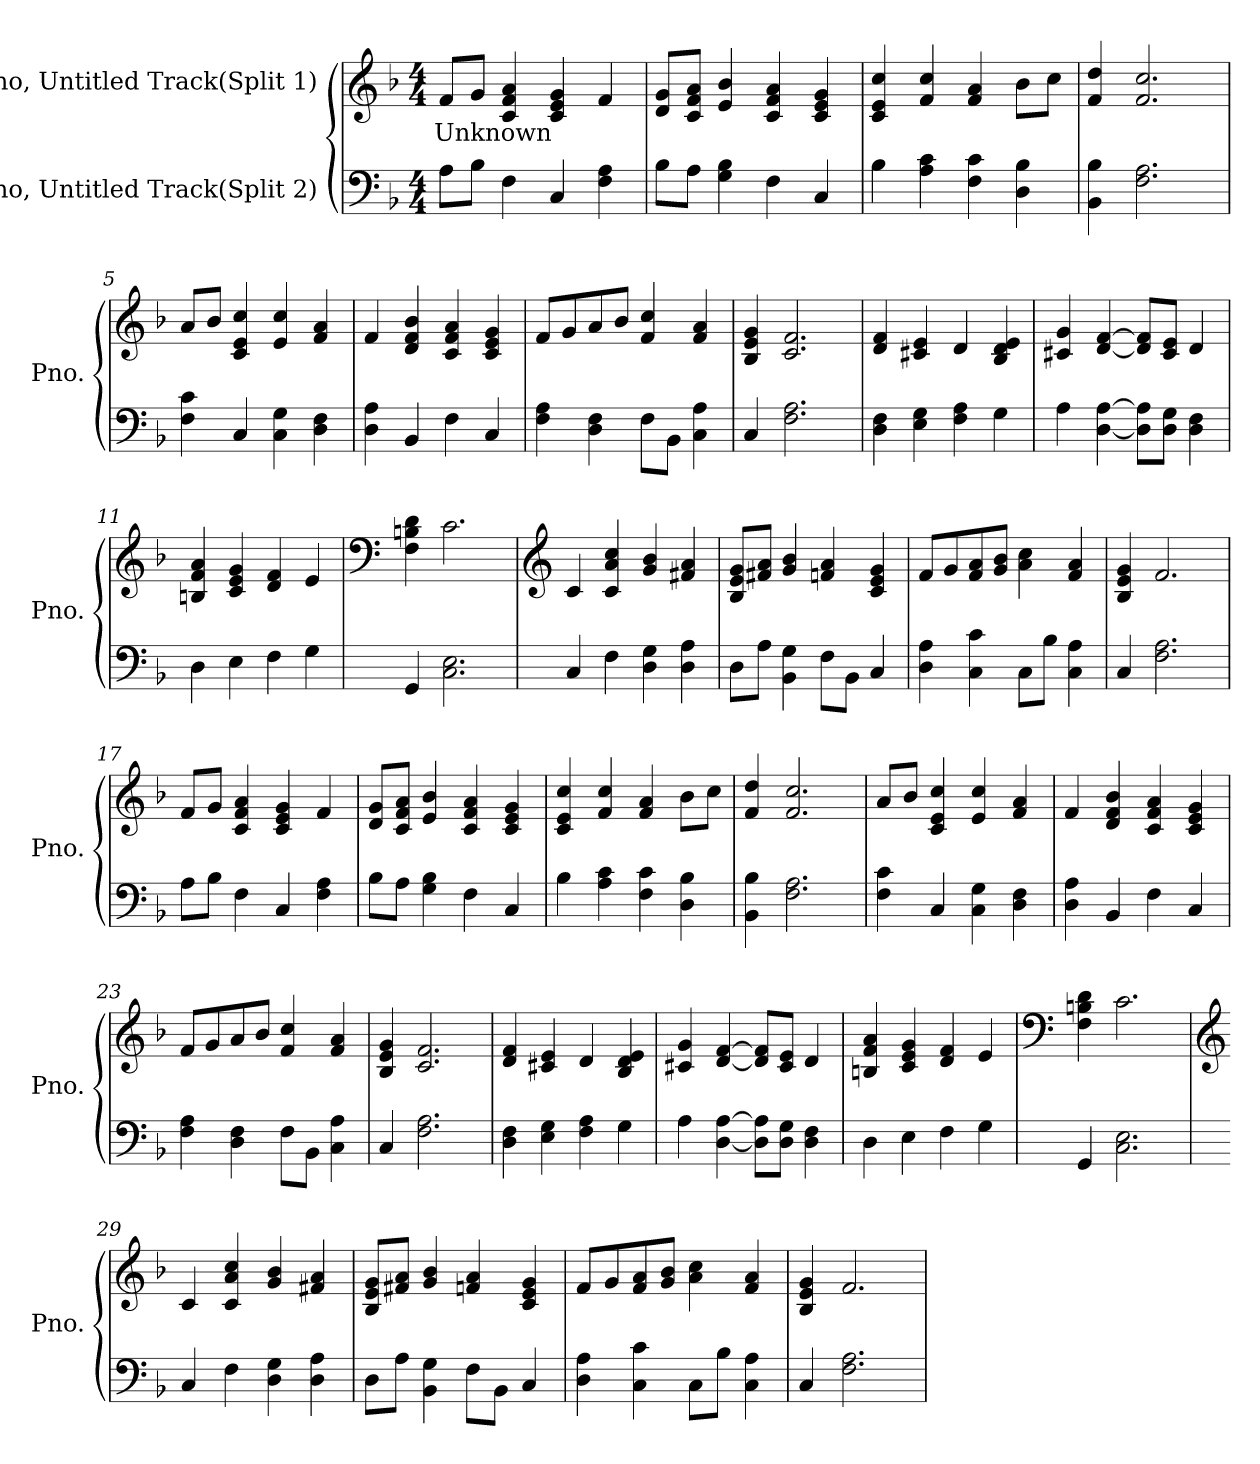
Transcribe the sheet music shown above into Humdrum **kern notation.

**kern	**kern	**text
*part2	*part1	*part1
*staff2	*staff1	*staff1
*I"Piano, Untitled Track(Split 2)	*I"Piano, Untitled Track(Split 1)	*
*I'Pno.	*I'Pno.	*
*clefF4	*clefG2	*
*k[b-]	*k[b-]	*
*M4/4	*M4/4	*
*MM100	*MM100	*
=1	=1	=1
!	!	!LO:LY:b
8A\L	8f/L	Unknown
8B-\J	8g/J	.
4F\	4c/ 4f/ 4a/	.
4C/	4c/ 4e/ 4g/	.
4F\ 4A\	4f/	.
=2	=2	=2
8B-\L	8d/ 8g/L	.
8A\J	8c/ 8f/ 8a/J	.
4G\ 4B-\	4e/ 4b-/	.
4F\	4c/ 4f/ 4a/	.
4C/	4c/ 4e/ 4g/	.
=3	=3	=3
4B-\	4c/ 4e/ 4cc/	.
4A\ 4c\	4f/ 4cc/	.
4F\ 4c\	4f/ 4a/	.
4D\ 4B-\	8b-\L	.
.	8cc\J	.
=4	=4	=4
4BB-\ 4B-\	4f/ 4dd/	.
2.F\ 2.A\	2.f/ 2.cc/	.
!!LO:LB:g=z
=5	=5	=5
4F\ 4c\	8a/L	.
.	8b-/J	.
4C/	4c/ 4e/ 4cc/	.
4C\ 4G\	4e/ 4cc/	.
4D\ 4F\	4f/ 4a/	.
=6	=6	=6
4D\ 4A\	4f/	.
4BB-/	4d/ 4f/ 4b-/	.
4F\	4c/ 4f/ 4a/	.
4C/	4c/ 4e/ 4g/	.
=7	=7	=7
4F\ 4A\	8f/L	.
.	8g/	.
4D\ 4F\	8a/	.
.	8b-/J	.
8F\L	4f/ 4cc/	.
8BB-\J	.	.
4C\ 4A\	4f/ 4a/	.
=8	=8	=8
4C/	4B-/ 4e/ 4g/	.
2.F\ 2.A\	2.c/ 2.f/	.
=9	=9	=9
4D\ 4F\	4d/ 4f/	.
4E\ 4G\	4c#X/ 4e/	.
4F\ 4A\	4d/	.
4G\	4B-/ 4d/ 4e/	.
=10	=10	=10
4A\	4c#X/ 4g/	.
[4D\ [4A\	[4d/ [4f/	.
8D\] 8A\]L	8d/] 8f/]L	.
8D\ 8G\J	8c#/ 8e/J	.
4D\ 4F\	4d/	.
=11	=11	=11
4D\	4Bn/ 4f/ 4a/	.
4E\	4c/ 4e/ 4g/	.
4F\	4d/ 4f/	.
4G\	4e/	.
!!LO:LB:g=z
=12	=12	=12
*	*clefF4	*
4GG/	4F\ 4Bn\ 4d\	.
2.C\ 2.E\	2.c\	.
=13	=13	=13
*	*clefG2	*
4C/	4c/	.
4F\	4c/ 4a/ 4cc/	.
4D\ 4G\	4g/ 4b-/	.
4D\ 4A\	4f#X/ 4a/	.
=14	=14	=14
8D\L	8B-/ 8e/ 8g/L	.
8A\J	8f#X/ 8a/J	.
4BB-\ 4G\	4g/ 4b-/	.
8F\L	4fn/ 4a/	.
8BB-\J	.	.
4C/	4c/ 4e/ 4g/	.
=15	=15	=15
4D\ 4A\	8f/L	.
.	8g/	.
4C\ 4c\	8f/ 8a/	.
.	8g/ 8b-/J	.
8C\L	4a\ 4cc\	.
8B-\J	.	.
4C\ 4A\	4f/ 4a/	.
=16	=16	=16
4C/	4B-/ 4e/ 4g/	.
2.F\ 2.A\	2.f/	.
=17	=17	=17
8A\L	8f/L	.
8B-\J	8g/J	.
4F\	4c/ 4f/ 4a/	.
4C/	4c/ 4e/ 4g/	.
4F\ 4A\	4f/	.
!!LO:LB:g=z
=18	=18	=18
8B-\L	8d/ 8g/L	.
8A\J	8c/ 8f/ 8a/J	.
4G\ 4B-\	4e/ 4b-/	.
4F\	4c/ 4f/ 4a/	.
4C/	4c/ 4e/ 4g/	.
=19	=19	=19
4B-\	4c/ 4e/ 4cc/	.
4A\ 4c\	4f/ 4cc/	.
4F\ 4c\	4f/ 4a/	.
4D\ 4B-\	8b-\L	.
.	8cc\J	.
=20	=20	=20
4BB-\ 4B-\	4f/ 4dd/	.
2.F\ 2.A\	2.f/ 2.cc/	.
=21	=21	=21
4F\ 4c\	8a/L	.
.	8b-/J	.
4C/	4c/ 4e/ 4cc/	.
4C\ 4G\	4e/ 4cc/	.
4D\ 4F\	4f/ 4a/	.
=22	=22	=22
4D\ 4A\	4f/	.
4BB-/	4d/ 4f/ 4b-/	.
4F\	4c/ 4f/ 4a/	.
4C/	4c/ 4e/ 4g/	.
=23	=23	=23
4F\ 4A\	8f/L	.
.	8g/	.
4D\ 4F\	8a/	.
.	8b-/J	.
8F\L	4f/ 4cc/	.
8BB-\J	.	.
4C\ 4A\	4f/ 4a/	.
=24	=24	=24
4C/	4B-/ 4e/ 4g/	.
2.F\ 2.A\	2.c/ 2.f/	.
!!LO:LB:g=z
=25	=25	=25
4D\ 4F\	4d/ 4f/	.
4E\ 4G\	4c#X/ 4e/	.
4F\ 4A\	4d/	.
4G\	4B-/ 4d/ 4e/	.
=26	=26	=26
4A\	4c#X/ 4g/	.
[4D\ [4A\	[4d/ [4f/	.
8D\] 8A\]L	8d/] 8f/]L	.
8D\ 8G\J	8c#/ 8e/J	.
4D\ 4F\	4d/	.
=27	=27	=27
4D\	4Bn/ 4f/ 4a/	.
4E\	4c/ 4e/ 4g/	.
4F\	4d/ 4f/	.
4G\	4e/	.
=28	=28	=28
*	*clefF4	*
4GG/	4F\ 4Bn\ 4d\	.
2.C\ 2.E\	2.c\	.
=29	=29	=29
*	*clefG2	*
4C/	4c/	.
4F\	4c/ 4a/ 4cc/	.
4D\ 4G\	4g/ 4b-/	.
4D\ 4A\	4f#X/ 4a/	.
=30	=30	=30
8D\L	8B-/ 8e/ 8g/L	.
8A\J	8f#X/ 8a/J	.
4BB-\ 4G\	4g/ 4b-/	.
8F\L	4fn/ 4a/	.
8BB-\J	.	.
4C/	4c/ 4e/ 4g/	.
!!LO:LB:g=z
=31	=31	=31
4D\ 4A\	8f/L	.
.	8g/	.
4C\ 4c\	8f/ 8a/	.
.	8g/ 8b-/J	.
8C\L	4a\ 4cc\	.
8B-\J	.	.
4C\ 4A\	4f/ 4a/	.
=32	=32	=32
4C/	4B-/ 4e/ 4g/	.
2.F\ 2.A\	2.f/	.
=	=	=
*-	*-	*-
